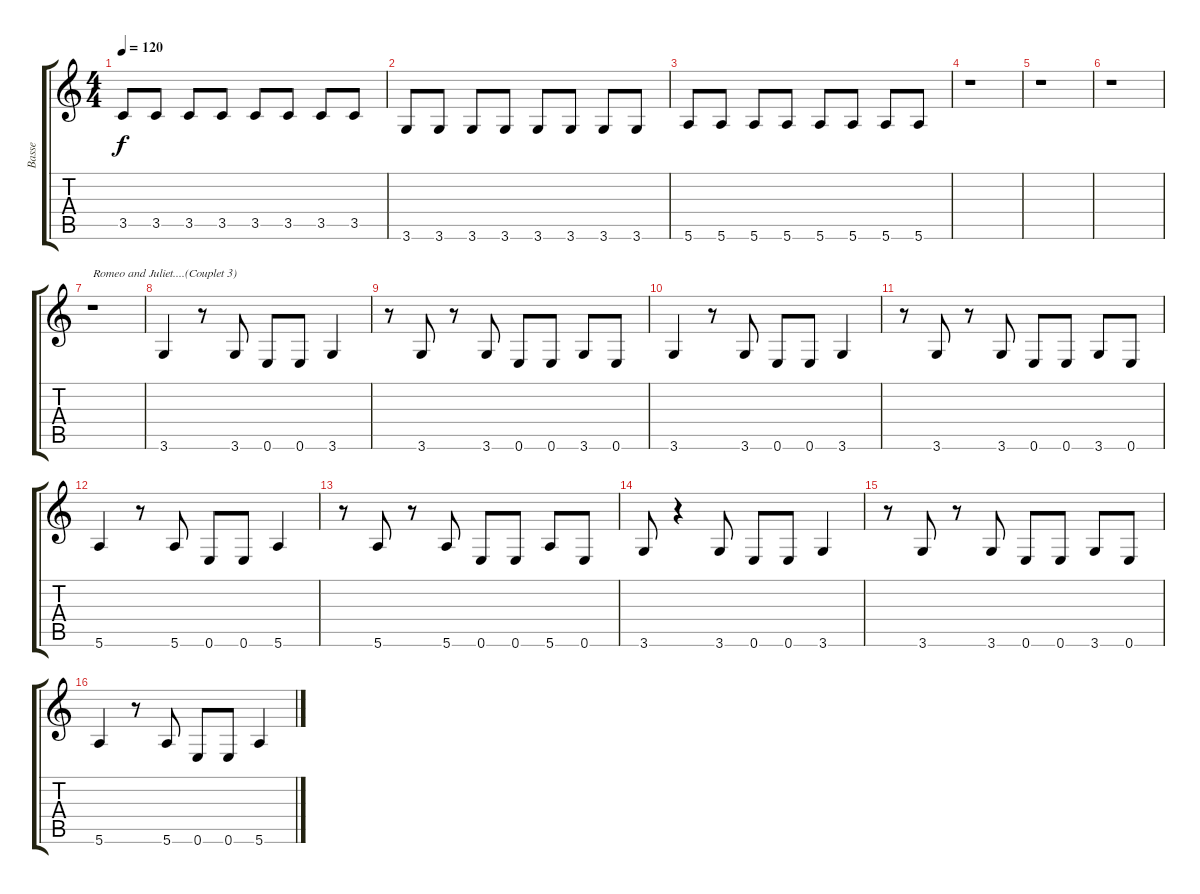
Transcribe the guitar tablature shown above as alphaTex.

\track ("Basse" "Basse") {instrument electricbassfinger}
\staff {score tabs}
\tuning (E4 B3 G3 D3 A2 E2) {hide}
\ts (4 4)
\tempo 120
\clef g2
\ks c
3.5.8{dy f} 3.5.8 3.5.8 3.5.8 3.5.8 3.5.8 3.5.8 3.5.8 |
3.6.8 3.6.8 3.6.8 3.6.8 3.6.8 3.6.8 3.6.8 3.6.8 |
5.6.8 5.6.8 5.6.8 5.6.8 5.6.8 5.6.8 5.6.8 5.6.8 |
r.1 |
r.1 |
r.1 |
r.1{txt "Romeo and Juliet....(Couplet 3)"} |
3.6.4 r.8 3.6.8 0.6.8 0.6.8 3.6.4 |
r.8 3.6.8 r.8 3.6.8 0.6.8 0.6.8 3.6.8 0.6.8 |
3.6.4 r.8 3.6.8 0.6.8 0.6.8 3.6.4 |
r.8 3.6.8 r.8 3.6.8 0.6.8 0.6.8 3.6.8 0.6.8 |
5.6.4 r.8 5.6.8 0.6.8 0.6.8 5.6.4 |
r.8 5.6.8 r.8 5.6.8 0.6.8 0.6.8 5.6.8 0.6.8 |
3.6.8 r.4 3.6.8 0.6.8 0.6.8 3.6.4 |
r.8 3.6.8 r.8 3.6.8 0.6.8 0.6.8 3.6.8 0.6.8 |
5.6.4 r.8 5.6.8 0.6.8 0.6.8 5.6.4
